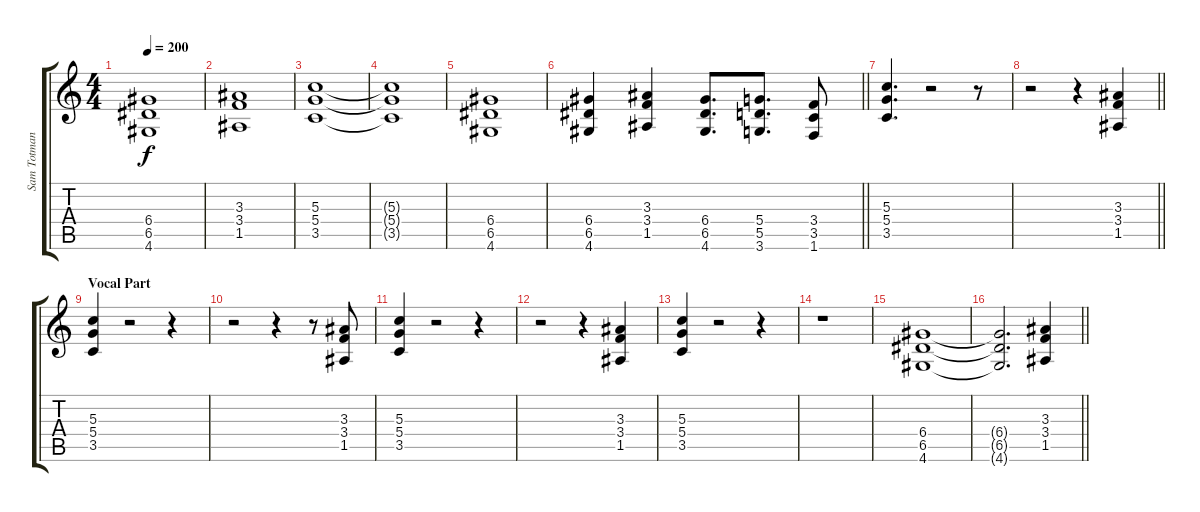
\track ("Sam Totman (Rythm Guitar)" "Sam Totman") {instrument distortionguitar}
\staff {score tabs}
\tuning (E4 B3 G3 D3 A2 E2) {hide}
\ts (4 4)
\tempo 200
\clef g2
\ks aminor
(6.4 6.5 4.6).1{dy f} |
(3.3 3.4 1.5).1 |
(5.3 5.4 3.5).1 |
(5.3{t} 5.4{t} 3.5{t}).1 |
(6.4 6.5 4.6).1 |
\barLineRight lightlight
(6.4 6.5 4.6).4 (3.3 3.4 1.5).4 (6.4 6.5 4.6).8{d} (5.4 5.5 3.6).8{d} (3.4 3.5 1.6).8 |
(5.3 5.4 3.5).4{d} r.2 r.8 |
\barLineRight lightlight
r.2 r.4 (3.3 3.4 1.5).4 |
\section ("" "Vocal Part")
(5.3 5.4 3.5).4 r.2 r.4 |
r.2 r.4 r.8 (3.3 3.4 1.5).8 |
(5.3 5.4 3.5).4 r.2 r.4 |
r.2 r.4 (3.3 3.4 1.5).4 |
(5.3 5.4 3.5).4 r.2 r.4 |
r.1 |
(6.4 6.5 4.6).1 |
\barLineRight lightlight
(6.4{t} 6.5{t} 4.6{t}).2{d} (3.3 3.4 1.5).4
